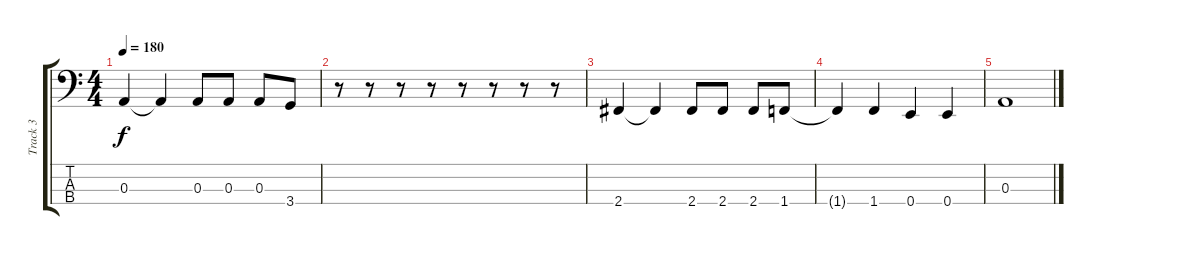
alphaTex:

\track ("Track 3" "Track 3") {instrument electricbassfinger}
\staff {score tabs}
\tuning (G2 D2 A1 E1) {hide}
\ts (4 4)
\tempo 180
\clef f4
\ks c
0.3.4{dy f} 0.3{t}.4 0.3.8 0.3.8 0.3.8 3.4.8 |
r.8 r.8 r.8 r.8 r.8 r.8 r.8 r.8 |
2.4.4 2.4{t}.4 2.4.8 2.4.8 2.4.8 1.4.8 |
1.4{t}.4 1.4.4 0.4.4 0.4.4 |
0.3.1
